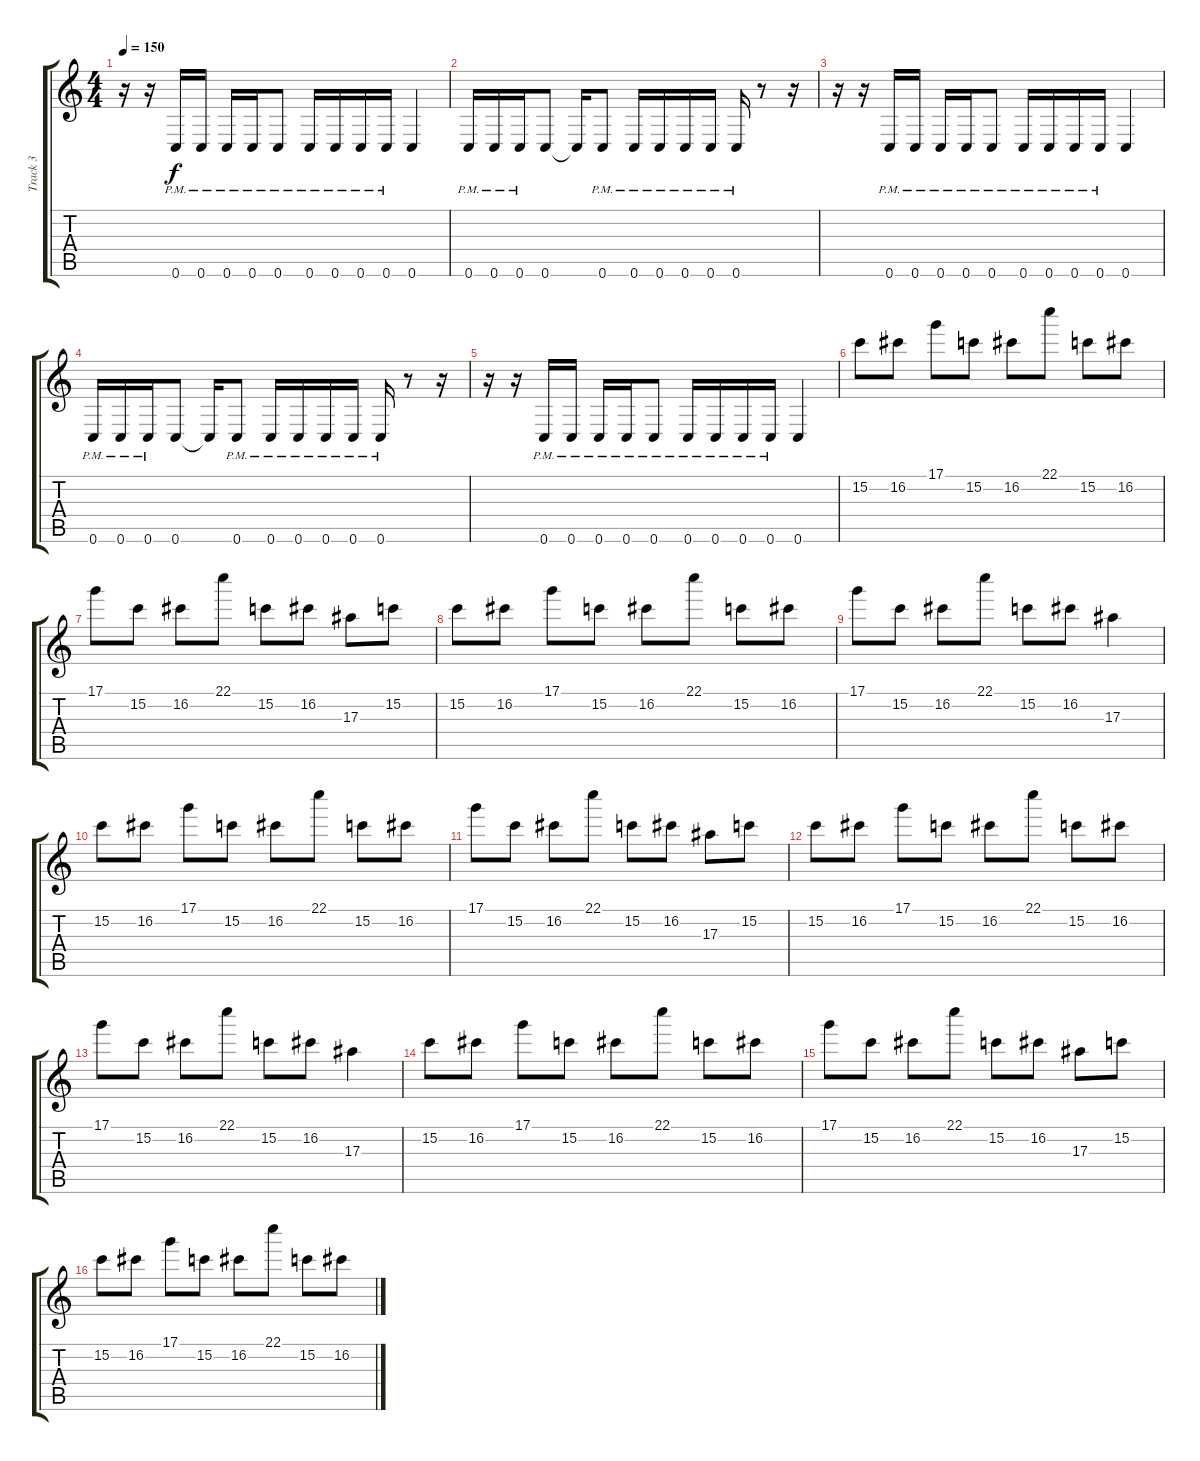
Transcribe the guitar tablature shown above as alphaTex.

\track ("Track 3" "Track 3") {instrument distortionguitar}
\staff {score tabs}
\tuning (D4 A3 F3 C3 G2 C2) {hide}
\ts (4 4)
\tempo 150
\clef g2
\ks c
r.16{dy f} r.16 0.6{pm}.16 0.6{pm}.16 0.6{pm}.16 0.6{pm}.16 0.6{pm}.8 0.6{pm}.16 0.6{pm}.16 0.6{pm}.16 0.6{pm}.16 0.6.4 |
0.6{pm}.16 0.6{pm}.16 0.6{pm}.16 0.6.8 0.6{t}.16 0.6{pm}.8 0.6{pm}.16 0.6{pm}.16 0.6{pm}.16 0.6{pm}.16 0.6{pm}.16 r.8 r.16 |
r.16 r.16 0.6{pm}.16 0.6{pm}.16 0.6{pm}.16 0.6{pm}.16 0.6{pm}.8 0.6{pm}.16 0.6{pm}.16 0.6{pm}.16 0.6{pm}.16 0.6.4 |
0.6{pm}.16 0.6{pm}.16 0.6{pm}.16 0.6.8 0.6{t}.16 0.6{pm}.8 0.6{pm}.16 0.6{pm}.16 0.6{pm}.16 0.6{pm}.16 0.6{pm}.16 r.8 r.16 |
r.16 r.16 0.6{pm}.16 0.6{pm}.16 0.6{pm}.16 0.6{pm}.16 0.6{pm}.8 0.6{pm}.16 0.6{pm}.16 0.6{pm}.16 0.6{pm}.16 0.6.4 |
15.2.8 16.2.8 17.1.8 15.2.8 16.2.8 22.1.8 15.2.8 16.2.8 |
17.1.8 15.2.8 16.2.8 22.1.8 15.2.8 16.2.8 17.3.8 15.2.8 |
15.2.8 16.2.8 17.1.8 15.2.8 16.2.8 22.1.8 15.2.8 16.2.8 |
17.1.8 15.2.8 16.2.8 22.1.8 15.2.8 16.2.8 17.3.4 |
15.2.8 16.2.8 17.1.8 15.2.8 16.2.8 22.1.8 15.2.8 16.2.8 |
17.1.8 15.2.8 16.2.8 22.1.8 15.2.8 16.2.8 17.3.8 15.2.8 |
15.2.8 16.2.8 17.1.8 15.2.8 16.2.8 22.1.8 15.2.8 16.2.8 |
17.1.8 15.2.8 16.2.8 22.1.8 15.2.8 16.2.8 17.3.4 |
15.2.8 16.2.8 17.1.8 15.2.8 16.2.8 22.1.8 15.2.8 16.2.8 |
17.1.8 15.2.8 16.2.8 22.1.8 15.2.8 16.2.8 17.3.8 15.2.8 |
15.2.8 16.2.8 17.1.8 15.2.8 16.2.8 22.1.8 15.2.8 16.2.8
